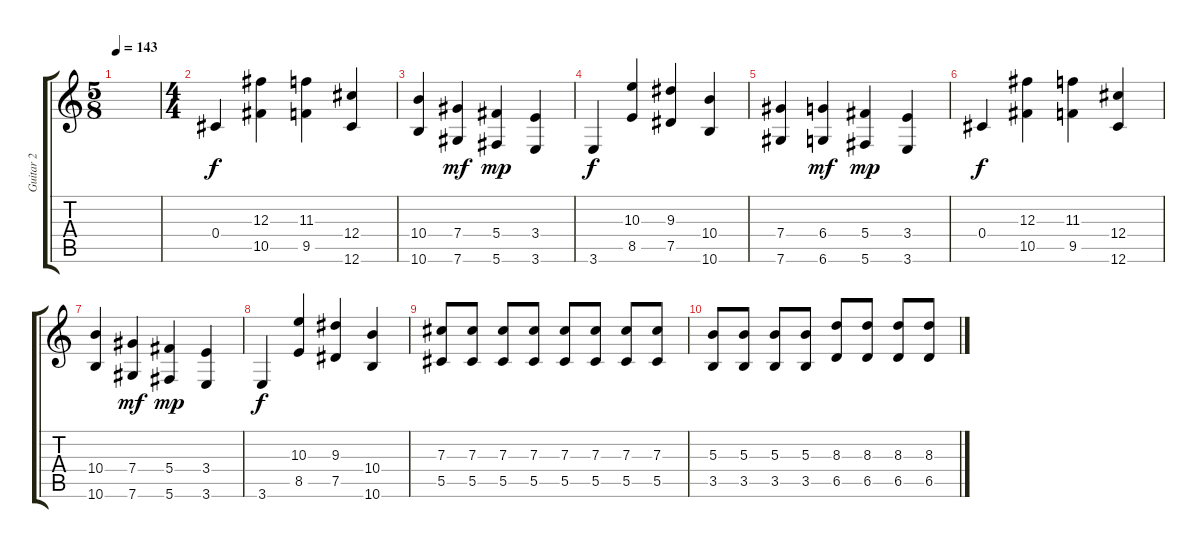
\track ("Guitar 2" "Guitar 2") {instrument distortionguitar}
\staff {score tabs}
\tuning (Eb4 Bb3 Gb3 Db3 Ab2 Db2) {hide}
\ts (5 8)
\tempo 143
\clef g2
\ks c
|
\ts (4 4)
0.4.4 (12.3 10.5).4 (11.3 9.5).4 (12.4 12.6).4 |
(10.4 10.6).4 (7.4 7.6).4{dy mf} (5.4 5.6).4{dy mp} (3.4 3.6).4 |
3.6.4{dy f} (10.3 8.5).4 (9.3 7.5).4 (10.4 10.6).4 |
(7.4 7.6).4 (6.4 6.6).4{dy mf} (5.4 5.6).4{dy mp} (3.4 3.6).4 |
0.4.4{dy f} (12.3 10.5).4 (11.3 9.5).4 (12.4 12.6).4 |
(10.4 10.6).4 (7.4 7.6).4{dy mf} (5.4 5.6).4{dy mp} (3.4 3.6).4 |
3.6.4{dy f} (10.3 8.5).4 (9.3 7.5).4 (10.4 10.6).4 |
(7.3 5.5).8 (7.3 5.5).8 (7.3 5.5).8 (7.3 5.5).8 (7.3 5.5).8 (7.3 5.5).8 (7.3 5.5).8 (7.3 5.5).8 |
(5.3 3.5).8 (5.3 3.5).8 (5.3 3.5).8 (5.3 3.5).8 (8.3 6.5).8 (8.3 6.5).8 (8.3 6.5).8 (8.3 6.5).8
